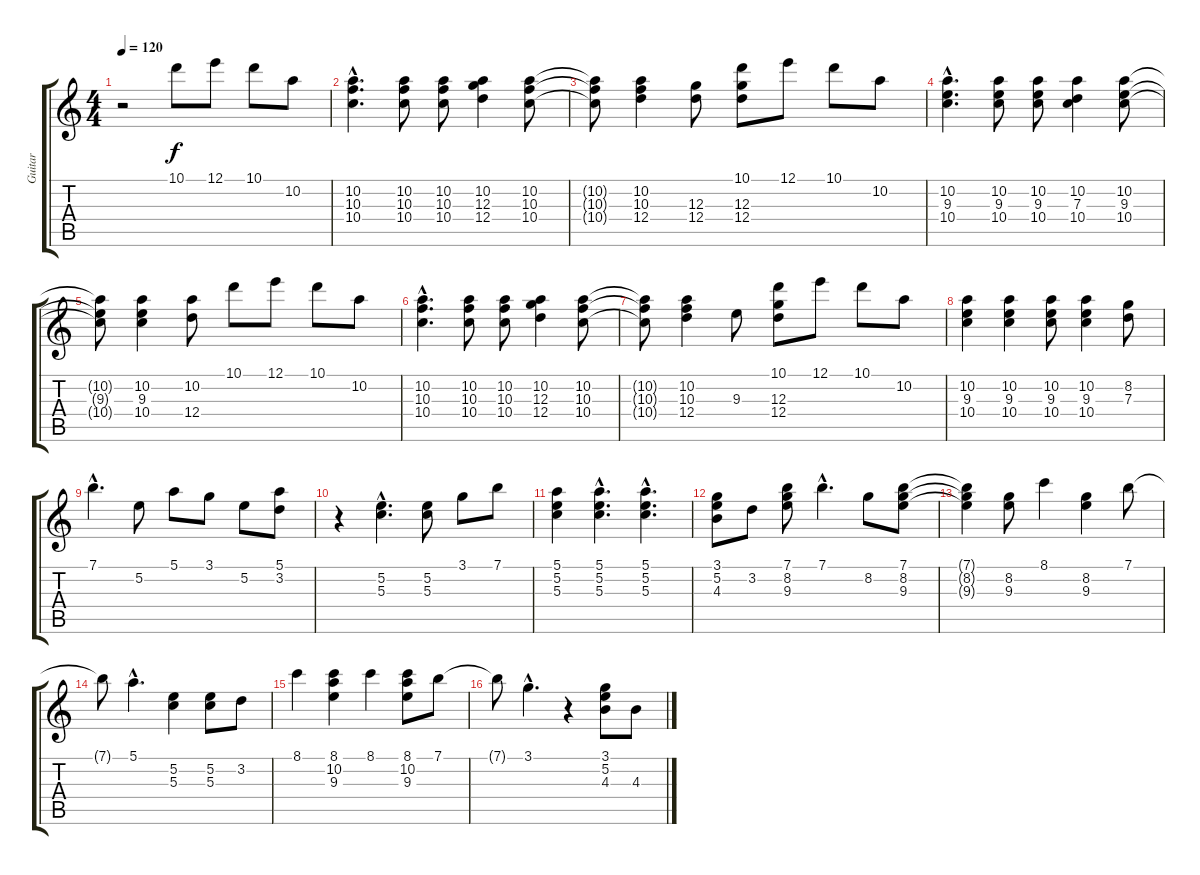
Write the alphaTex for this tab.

\track ("Guitar         " "Guitar    ") {instrument electricguitarclean}
\staff {score tabs}
\tuning (E4 B3 G3 D3 A2 E2) {hide}
\ts (4 4)
\tempo 120
\clef g2
\ks c
r.2{dy f instrument electricguitarclean} 10.1.8 12.1.8 10.1.8 10.2.8 |
(10.2{hac} 10.3{hac} 10.4{hac}).4{d} (10.2 10.3 10.4).8 (10.2 10.3 10.4).8 (10.2 12.3 12.4).4 (10.2 10.3 10.4).8 |
(10.2{t} 10.3{t} 10.4{t}).8 (10.2 10.3 12.4).4 (12.3 12.4).8 (10.1 12.3 12.4).8 12.1.8 10.1.8 10.2.8 |
(10.2{hac} 9.3{hac} 10.4{hac}).4{d} (10.2 9.3 10.4).8 (10.2 9.3 10.4).8 (10.2 7.3 10.4).4 (10.2 9.3 10.4).8 |
(10.2{t} 9.3{t} 10.4{t}).8 (10.2 9.3 10.4).4 (10.2 12.4).8 10.1.8 12.1.8 10.1.8 10.2.8 |
(10.2{hac} 10.3{hac} 10.4{hac}).4{d} (10.2 10.3 10.4).8 (10.2 10.3 10.4).8 (10.2 12.3 12.4).4 (10.2 10.3 10.4).8 |
(10.2{t} 10.3{t} 10.4{t}).8 (10.2 10.3 12.4).4 9.3.8 (10.1 12.3 12.4).8 12.1.8 10.1.8 10.2.8 |
(10.2 9.3 10.4).4 (10.2 9.3 10.4).4 (10.2 9.3 10.4).8 (10.2 9.3 10.4).4 (8.2 7.3).8 |
7.1{hac}.4{d} 5.2.8 5.1.8 3.1.8 5.2.8 (5.1 3.2).8 |
r.4 (5.2{hac} 5.3{hac}).4{d} (5.2 5.3).8 3.1.8 7.1.8 |
(5.1 5.2 5.3).4 (5.1{hac} 5.2{hac} 5.3{hac}).4{d} (5.1{hac} 5.2{hac} 5.3{hac}).4{d} |
(3.1 5.2 4.3).8 3.2.8 (7.1 8.2 9.3).8 7.1{hac}.4{d} 8.2.8 (7.1 8.2 9.3).8 |
(7.1{t} 8.2{t} 9.3{t}).4 (8.2 9.3).8 8.1.4 (8.2 9.3).4 7.1.8 |
7.1{t}.8 5.1{hac}.4{d} (5.2 5.3).4 (5.2 5.3).8 3.2.8 |
8.1.4 (8.1 10.2 9.3).4 8.1.4 (8.1 10.2 9.3).8 7.1.8 |
7.1{t}.8 3.1{hac}.4{d} r.4 (3.1 5.2 4.3).8 4.3.8
